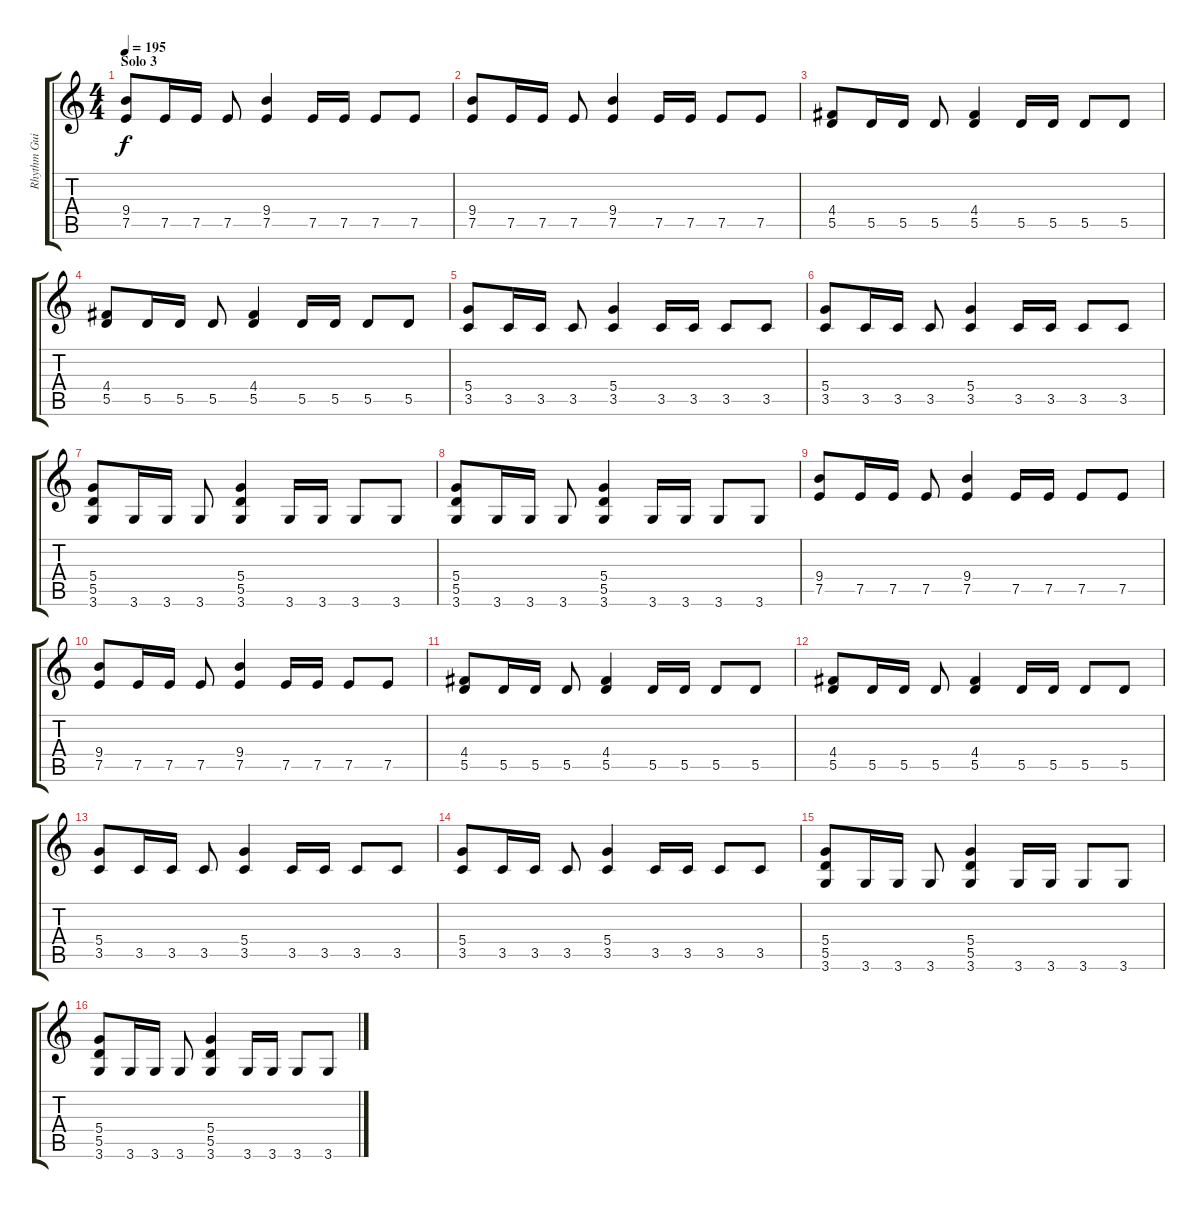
\track ("Rhythm Guitar 2" "Rhythm Gui") {instrument overdrivenguitar}
\staff {score tabs}
\tuning (E4 B3 G3 D3 A2 E2) {hide}
\ts (4 4)
\section ("" "Solo 3")
\tempo 195
\clef g2
\ks c
(9.4 7.5).8{dy f} 7.5.16 7.5.16 7.5.8 (9.4 7.5).4 7.5.16 7.5.16 7.5.8 7.5.8 |
(9.4 7.5).8 7.5.16 7.5.16 7.5.8 (9.4 7.5).4 7.5.16 7.5.16 7.5.8 7.5.8 |
(4.4 5.5).8 5.5.16 5.5.16 5.5.8 (4.4 5.5).4 5.5.16 5.5.16 5.5.8 5.5.8 |
(4.4 5.5).8 5.5.16 5.5.16 5.5.8 (4.4 5.5).4 5.5.16 5.5.16 5.5.8 5.5.8 |
(5.4 3.5).8 3.5.16 3.5.16 3.5.8 (5.4 3.5).4 3.5.16 3.5.16 3.5.8 3.5.8 |
(5.4 3.5).8 3.5.16 3.5.16 3.5.8 (5.4 3.5).4 3.5.16 3.5.16 3.5.8 3.5.8 |
(5.4 5.5 3.6).8 3.6.16 3.6.16 3.6.8 (5.4 5.5 3.6).4 3.6.16 3.6.16 3.6.8 3.6.8 |
(5.4 5.5 3.6).8 3.6.16 3.6.16 3.6.8 (5.4 5.5 3.6).4 3.6.16 3.6.16 3.6.8 3.6.8 |
\section ("" "")
(9.4 7.5).8 7.5.16 7.5.16 7.5.8 (9.4 7.5).4 7.5.16 7.5.16 7.5.8 7.5.8 |
(9.4 7.5).8 7.5.16 7.5.16 7.5.8 (9.4 7.5).4 7.5.16 7.5.16 7.5.8 7.5.8 |
(4.4 5.5).8 5.5.16 5.5.16 5.5.8 (4.4 5.5).4 5.5.16 5.5.16 5.5.8 5.5.8 |
(4.4 5.5).8 5.5.16 5.5.16 5.5.8 (4.4 5.5).4 5.5.16 5.5.16 5.5.8 5.5.8 |
(5.4 3.5).8 3.5.16 3.5.16 3.5.8 (5.4 3.5).4 3.5.16 3.5.16 3.5.8 3.5.8 |
(5.4 3.5).8 3.5.16 3.5.16 3.5.8 (5.4 3.5).4 3.5.16 3.5.16 3.5.8 3.5.8 |
(5.4 5.5 3.6).8 3.6.16 3.6.16 3.6.8 (5.4 5.5 3.6).4 3.6.16 3.6.16 3.6.8 3.6.8 |
(5.4 5.5 3.6).8 3.6.16 3.6.16 3.6.8 (5.4 5.5 3.6).4 3.6.16 3.6.16 3.6.8 3.6.8
